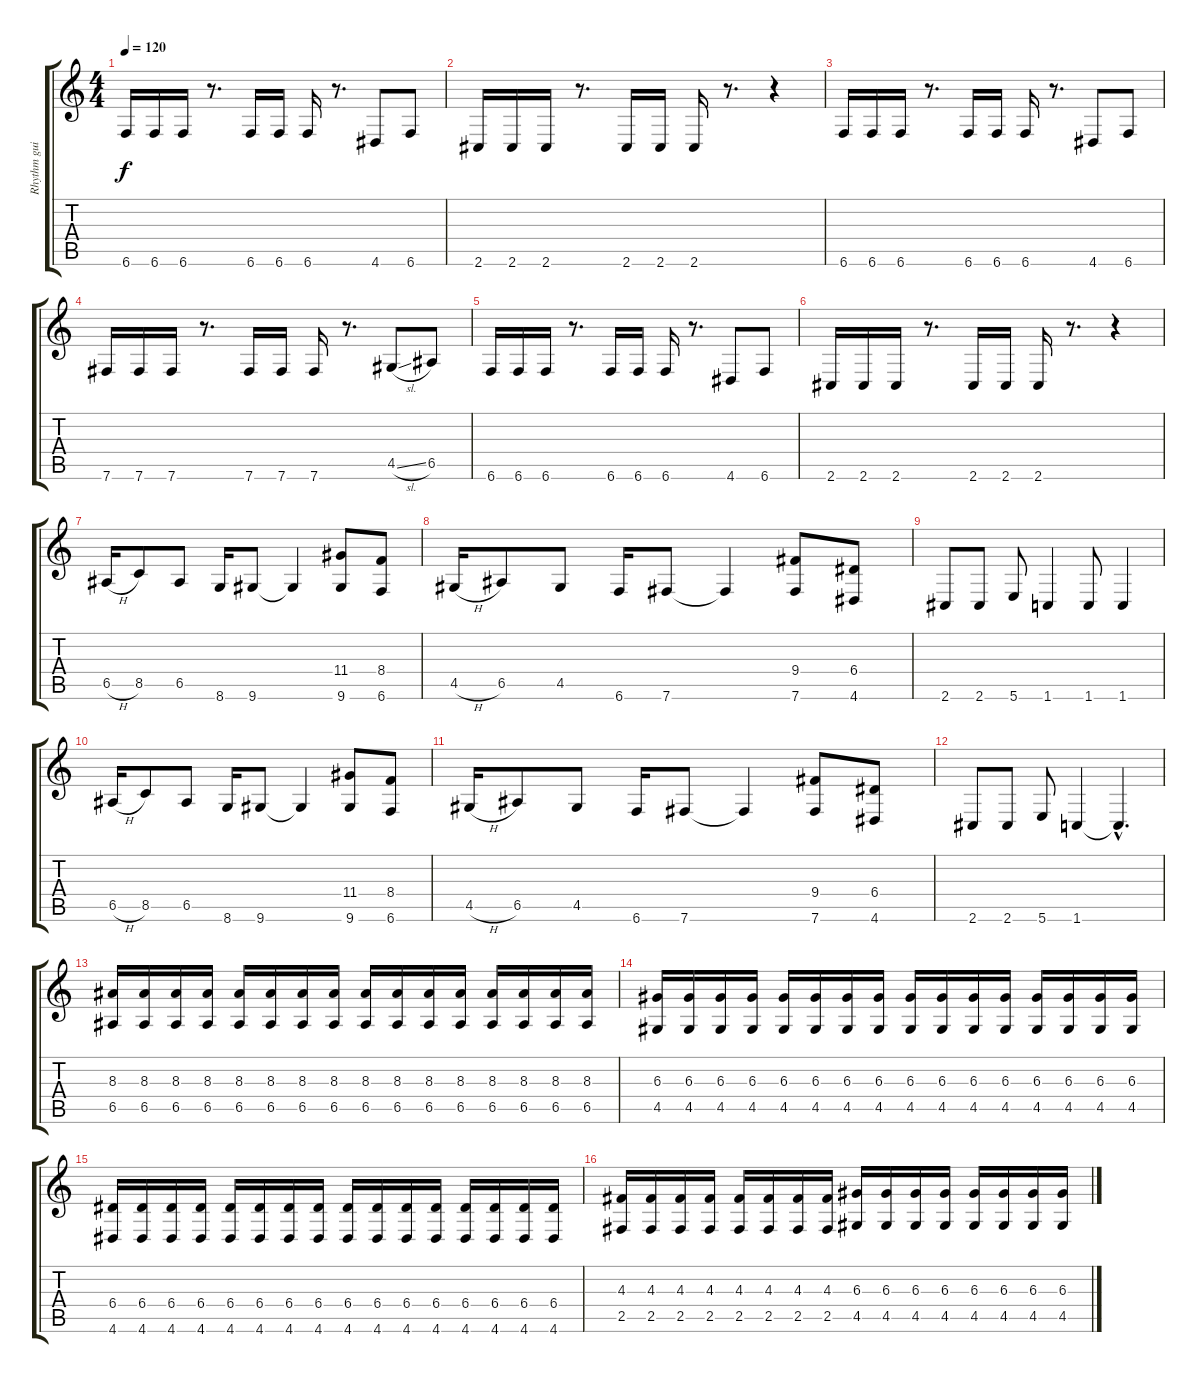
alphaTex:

\track ("Rhythm guitar II" "Rhythm gui") {instrument distortionguitar}
\staff {score tabs}
\tuning (B3 Gb3 D3 A2 E2 B1) {hide}
\ts (4 4)
\tempo 120
\clef g2
\ks c
6.6.16{dy f} 6.6.16 6.6.16 r.8{d} 6.6.16 6.6.16 6.6.16 r.8{d} 4.6.8 6.6.8 |
2.6.16 2.6.16 2.6.16 r.8{d} 2.6.16 2.6.16 2.6.16 r.8{d} r.4 |
6.6.16 6.6.16 6.6.16 r.8{d} 6.6.16 6.6.16 6.6.16 r.8{d} 4.6.8 6.6.8 |
7.6.16 7.6.16 7.6.16 r.8{d} 7.6.16 7.6.16 7.6.16 r.8{d} 4.5{sl}.8 6.5.8 |
6.6.16 6.6.16 6.6.16 r.8{d} 6.6.16 6.6.16 6.6.16 r.8{d} 4.6.8 6.6.8 |
2.6.16 2.6.16 2.6.16 r.8{d} 2.6.16 2.6.16 2.6.16 r.8{d} r.4 |
6.5{h}.16 8.5.8 6.5.8 8.6.16 9.6.8 9.6{t}.4 (11.4 9.6).8 (8.4 6.6).8 |
4.5{h}.16 6.5.8 4.5.8 6.6.16 7.6.8 7.6{t}.4 (9.4 7.6).8 (6.4 4.6).8 |
2.6.8 2.6.8 5.6.8 1.6.4 1.6.8 1.6.4 |
6.5{h}.16 8.5.8 6.5.8 8.6.16 9.6.8 9.6{t}.4 (11.4 9.6).8 (8.4 6.6).8 |
4.5{h}.16 6.5.8 4.5.8 6.6.16 7.6.8 7.6{t}.4 (9.4 7.6).8 (6.4 4.6).8 |
2.6.8 2.6.8 5.6.8 1.6.4 1.6{hac t}.4{d} |
(8.3 6.5).16 (8.3 6.5).16 (8.3 6.5).16 (8.3 6.5).16 (8.3 6.5).16 (8.3 6.5).16 (8.3 6.5).16 (8.3 6.5).16 (8.3 6.5).16 (8.3 6.5).16 (8.3 6.5).16 (8.3 6.5).16 (8.3 6.5).16 (8.3 6.5).16 (8.3 6.5).16 (8.3 6.5).16 |
(6.3 4.5).16 (6.3 4.5).16 (6.3 4.5).16 (6.3 4.5).16 (6.3 4.5).16 (6.3 4.5).16 (6.3 4.5).16 (6.3 4.5).16 (6.3 4.5).16 (6.3 4.5).16 (6.3 4.5).16 (6.3 4.5).16 (6.3 4.5).16 (6.3 4.5).16 (6.3 4.5).16 (6.3 4.5).16 |
(6.4 4.6).16 (6.4 4.6).16 (6.4 4.6).16 (6.4 4.6).16 (6.4 4.6).16 (6.4 4.6).16 (6.4 4.6).16 (6.4 4.6).16 (6.4 4.6).16 (6.4 4.6).16 (6.4 4.6).16 (6.4 4.6).16 (6.4 4.6).16 (6.4 4.6).16 (6.4 4.6).16 (6.4 4.6).16 |
(4.3 2.5).16 (4.3 2.5).16 (4.3 2.5).16 (4.3 2.5).16 (4.3 2.5).16 (4.3 2.5).16 (4.3 2.5).16 (4.3 2.5).16 (6.3 4.5).16 (6.3 4.5).16 (6.3 4.5).16 (6.3 4.5).16 (6.3 4.5).16 (6.3 4.5).16 (6.3 4.5).16 (6.3 4.5).16
